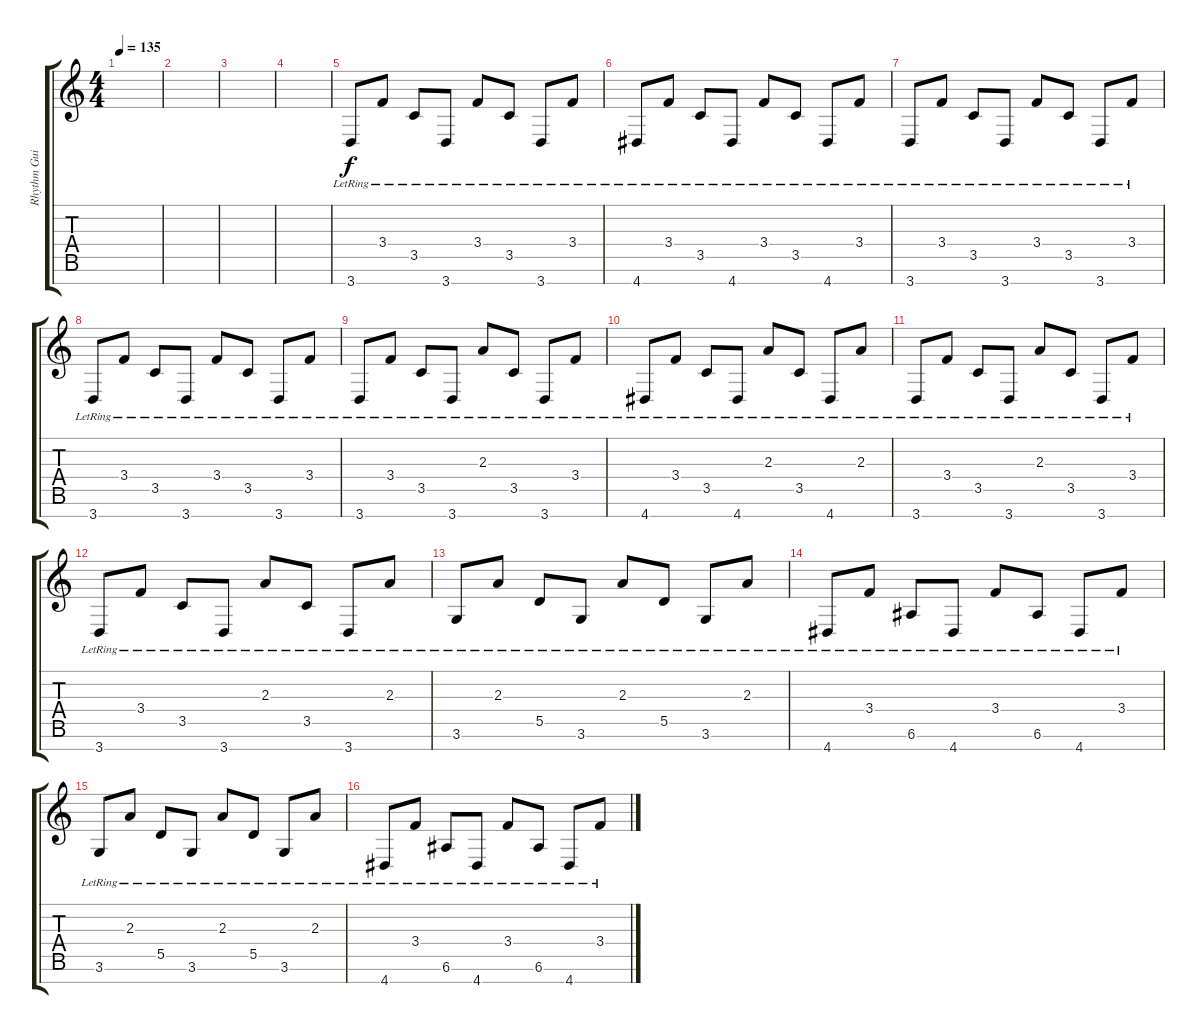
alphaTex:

\track ("Rhythm Guitar" "Rhythm Gui") {instrument electricguitarclean}
\staff {score tabs}
\tuning (E4 B3 G3 D3 A2 E2 B1) {hide}
\ts (4 4)
\tempo 135
\clef g2
\ks c
|
|
|
|
3.7{lr}.8 3.4{lr}.8 3.5{lr}.8 3.7{lr}.8 3.4{lr}.8 3.5{lr}.8 3.7{lr}.8 3.4{lr}.8 |
4.7{lr}.8 3.4{lr}.8 3.5{lr}.8 4.7{lr}.8 3.4{lr}.8 3.5{lr}.8 4.7{lr}.8 3.4{lr}.8 |
3.7{lr}.8 3.4{lr}.8 3.5{lr}.8 3.7{lr}.8 3.4{lr}.8 3.5{lr}.8 3.7{lr}.8 3.4{lr}.8 |
3.7{lr}.8 3.4{lr}.8 3.5{lr}.8 3.7{lr}.8 3.4{lr}.8 3.5{lr}.8 3.7{lr}.8 3.4{lr}.8 |
3.7{lr}.8 3.4{lr}.8 3.5{lr}.8 3.7{lr}.8 2.3{lr}.8 3.5{lr}.8 3.7{lr}.8 3.4{lr}.8 |
4.7{lr}.8 3.4{lr}.8 3.5{lr}.8 4.7{lr}.8 2.3{lr}.8 3.5{lr}.8 4.7{lr}.8 2.3{lr}.8 |
3.7{lr}.8 3.4{lr}.8 3.5{lr}.8 3.7{lr}.8 2.3{lr}.8 3.5{lr}.8 3.7{lr}.8 3.4{lr}.8 |
3.7{lr}.8 3.4{lr}.8 3.5{lr}.8 3.7{lr}.8 2.3{lr}.8 3.5{lr}.8 3.7{lr}.8 2.3{lr}.8 |
3.6{lr}.8 2.3{lr}.8 5.5{lr}.8 3.6{lr}.8 2.3{lr}.8 5.5{lr}.8 3.6{lr}.8 2.3{lr}.8 |
4.7{lr}.8 3.4{lr}.8 6.6{lr}.8 4.7{lr}.8 3.4{lr}.8 6.6{lr}.8 4.7{lr}.8 3.4{lr}.8 |
3.6{lr}.8 2.3{lr}.8 5.5{lr}.8 3.6{lr}.8 2.3{lr}.8 5.5{lr}.8 3.6{lr}.8 2.3{lr}.8 |
4.7{lr}.8 3.4{lr}.8 6.6{lr}.8 4.7{lr}.8 3.4{lr}.8 6.6{lr}.8 4.7{lr}.8 3.4{lr}.8
